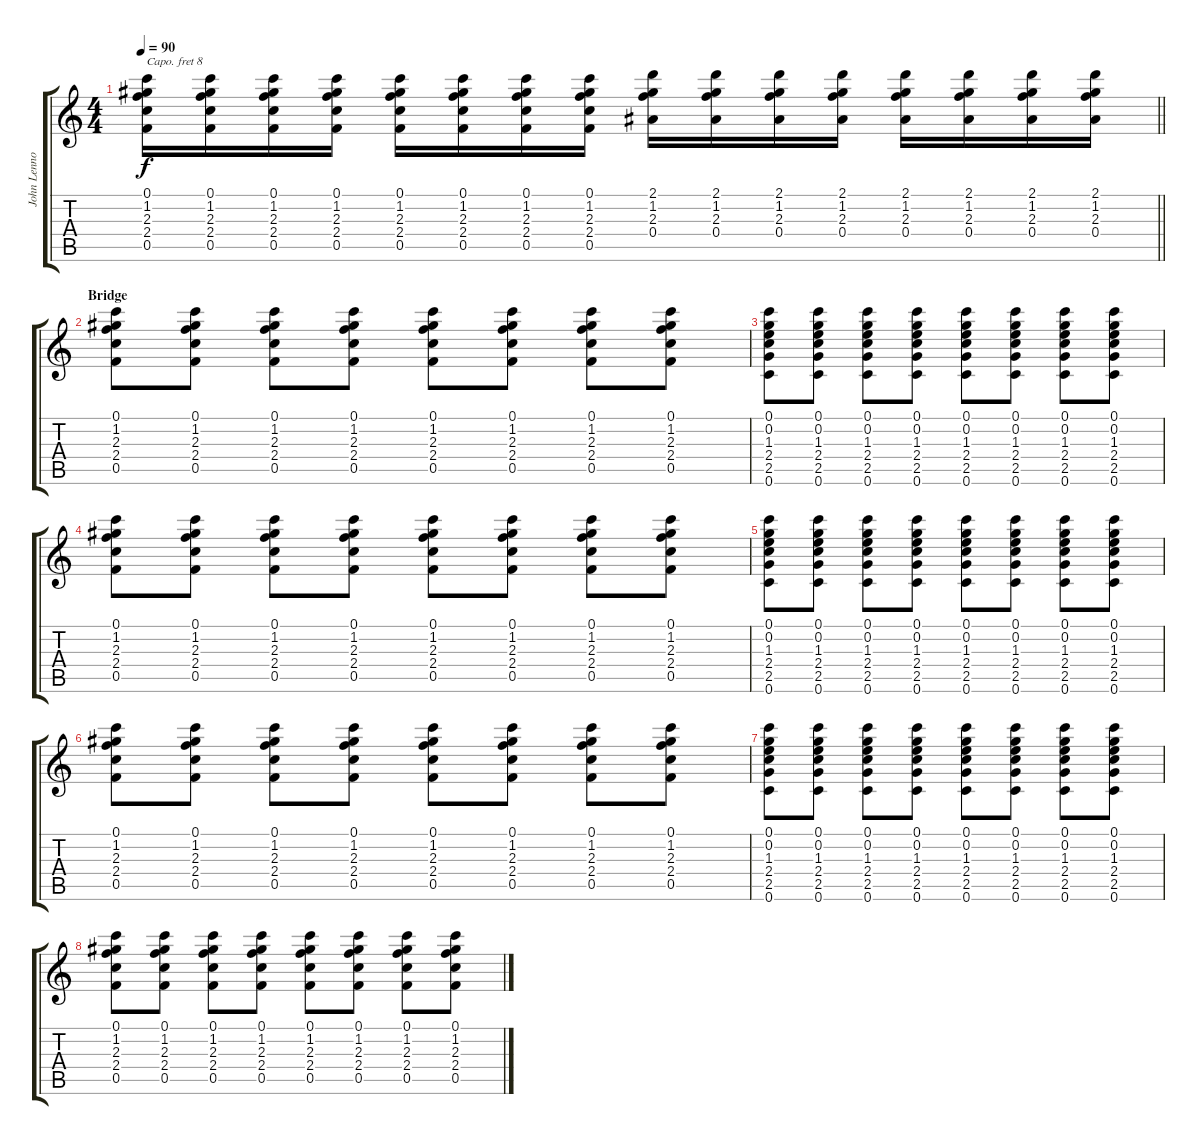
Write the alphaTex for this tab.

\track ("John Lennon (Rhythm guitar) Capo 8" "John Lenno") {instrument distortionguitar}
\staff {score tabs}
\capo 8
\tuning (E4 B3 G3 D3 A2 E2) {hide}
\ts (4 4)
\tempo 90
\clef g2
\barLineRight lightlight
\ks c
(0.1 1.2 2.3 2.4 0.5).16{dy f} (0.1 1.2 2.3 2.4 0.5).16 (0.1 1.2 2.3 2.4 0.5).16 (0.1 1.2 2.3 2.4 0.5).16 (0.1 1.2 2.3 2.4 0.5).16 (0.1 1.2 2.3 2.4 0.5).16 (0.1 1.2 2.3 2.4 0.5).16 (0.1 1.2 2.3 2.4 0.5).16 (2.1 1.2 2.3 0.4).16 (2.1 1.2 2.3 0.4).16 (2.1 1.2 2.3 0.4).16 (2.1 1.2 2.3 0.4).16 (2.1 1.2 2.3 0.4).16 (2.1 1.2 2.3 0.4).16 (2.1 1.2 2.3 0.4).16 (2.1 1.2 2.3 0.4).16 |
\section ("" "Bridge")
(0.1 1.2 2.3 2.4 0.5).8 (0.1 1.2 2.3 2.4 0.5).8 (0.1 1.2 2.3 2.4 0.5).8 (0.1 1.2 2.3 2.4 0.5).8 (0.1 1.2 2.3 2.4 0.5).8 (0.1 1.2 2.3 2.4 0.5).8 (0.1 1.2 2.3 2.4 0.5).8 (0.1 1.2 2.3 2.4 0.5).8 |
(0.1 0.2 1.3 2.4 2.5 0.6).8 (0.1 0.2 1.3 2.4 2.5 0.6).8 (0.1 0.2 1.3 2.4 2.5 0.6).8 (0.1 0.2 1.3 2.4 2.5 0.6).8 (0.1 0.2 1.3 2.4 2.5 0.6).8 (0.1 0.2 1.3 2.4 2.5 0.6).8 (0.1 0.2 1.3 2.4 2.5 0.6).8 (0.1 0.2 1.3 2.4 2.5 0.6).8 |
(0.1 1.2 2.3 2.4 0.5).8 (0.1 1.2 2.3 2.4 0.5).8 (0.1 1.2 2.3 2.4 0.5).8 (0.1 1.2 2.3 2.4 0.5).8 (0.1 1.2 2.3 2.4 0.5).8 (0.1 1.2 2.3 2.4 0.5).8 (0.1 1.2 2.3 2.4 0.5).8 (0.1 1.2 2.3 2.4 0.5).8 |
(0.1 0.2 1.3 2.4 2.5 0.6).8 (0.1 0.2 1.3 2.4 2.5 0.6).8 (0.1 0.2 1.3 2.4 2.5 0.6).8 (0.1 0.2 1.3 2.4 2.5 0.6).8 (0.1 0.2 1.3 2.4 2.5 0.6).8 (0.1 0.2 1.3 2.4 2.5 0.6).8 (0.1 0.2 1.3 2.4 2.5 0.6).8 (0.1 0.2 1.3 2.4 2.5 0.6).8 |
(0.1 1.2 2.3 2.4 0.5).8 (0.1 1.2 2.3 2.4 0.5).8 (0.1 1.2 2.3 2.4 0.5).8 (0.1 1.2 2.3 2.4 0.5).8 (0.1 1.2 2.3 2.4 0.5).8 (0.1 1.2 2.3 2.4 0.5).8 (0.1 1.2 2.3 2.4 0.5).8 (0.1 1.2 2.3 2.4 0.5).8 |
(0.1 0.2 1.3 2.4 2.5 0.6).8 (0.1 0.2 1.3 2.4 2.5 0.6).8 (0.1 0.2 1.3 2.4 2.5 0.6).8 (0.1 0.2 1.3 2.4 2.5 0.6).8 (0.1 0.2 1.3 2.4 2.5 0.6).8 (0.1 0.2 1.3 2.4 2.5 0.6).8 (0.1 0.2 1.3 2.4 2.5 0.6).8 (0.1 0.2 1.3 2.4 2.5 0.6).8 |
(0.1 1.2 2.3 2.4 0.5).8 (0.1 1.2 2.3 2.4 0.5).8 (0.1 1.2 2.3 2.4 0.5).8 (0.1 1.2 2.3 2.4 0.5).8 (0.1 1.2 2.3 2.4 0.5).8 (0.1 1.2 2.3 2.4 0.5).8 (0.1 1.2 2.3 2.4 0.5).8 (0.1 1.2 2.3 2.4 0.5).8
